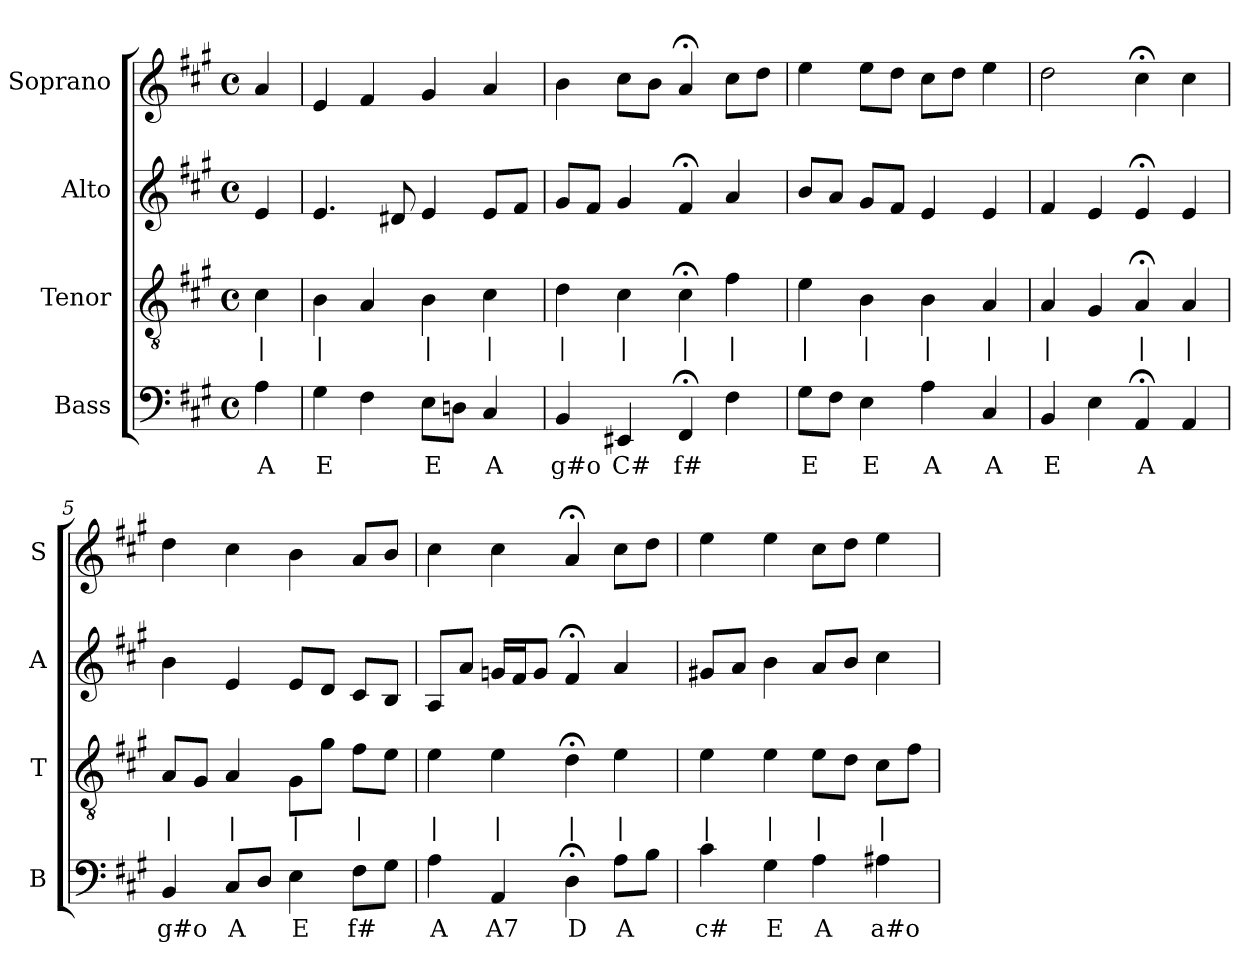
**kern	**text	**kern	**text	**kern	**kern
*part4	*part4	*part3	*part3	*part2	*part1
*staff4	*staff4	*staff3	*staff3	*staff2	*staff1
*I"Bass	*	*I"Tenor	*	*I"Alto	*I"Soprano
*I'B	*	*I'T	*	*I'A	*I'S
*clefF4	*	*clefGv2	*	*clefG2	*clefG2
*k[f#c#g#]	*	*k[f#c#g#]	*	*k[f#c#g#]	*k[f#c#g#]
*A:	*	*A:	*	*A:	*A:
*M4/4	*	*M4/4	*	*M4/4	*M4/4
*met(c)	*	*met(c)	*	*met(c)	*met(c)
*MM100	*	*MM100	*	*MM100	*MM100
=	=	=	=	=	=
4A	A	4c#	|	4e	4a
=1	=1	=1	=1	=1	=1
4G#	E	4B	|	4.e	4e
4F#	.	4A	.	.	4f#
.	.	.	.	8d#X	.
8EL	E	4B	|	4e	4g#
8DnJ	.	.	.	.	.
4C#	A	4c#	|	8eL	4a
.	.	.	.	8f#J	.
=2	=2	=2	=2	=2	=2
4BB	g#o	4d	|	8g#L	4b
.	.	.	.	8f#J	.
4EE#X	C#	4c#	|	4g#	8cc#L
.	.	.	.	.	8bJ
4FF#;<	f#	4c#;<	|	4f#;<	4a;<
4F#	.	4f#	|	4a	8cc#L
.	.	.	.	.	8ddJ
=3	=3	=3	=3	=3	=3
8G#L	E	4e	|	8bL	4ee
8F#J	.	.	.	8aJ	.
4E	E	4B	|	8g#L	8eeL
.	.	.	.	8f#J	8ddJ
4A	A	4B	|	4e	8cc#L
.	.	.	.	.	8ddJ
4C#	A	4A	|	4e	4ee
=4	=4	=4	=4	=4	=4
4BB	E	4A	|	4f#	2dd
4E	.	4G#	.	4e	.
4AA;<	A	4A;<	|	4e;<	4cc#;<
4AA	.	4A	|	4e	4cc#
=5	=5	=5	=5	=5	=5
4BB	g#o	8AL	|	4b	4dd
.	.	8G#J	.	.	.
8C#L	A	4A	|	4e	4cc#
8DJ	.	.	.	.	.
4E	E	8G#L	|	8eL	4b
.	.	8g#J	.	8dJ	.
8F#L	f#	8f#L	|	8c#L	8aL
8G#J	.	8eJ	.	8BJ	8bJ
=6	=6	=6	=6	=6	=6
4A	A	4e	|	8AL	4cc#
.	.	.	.	8aJ	.
4AA	A7	4e	|	16gnLL	4cc#
.	.	.	.	16f#J	.
.	.	.	.	8gJ	.
4D;<	D	4d;<	|	4f#;<	4a;<
8AL	A	4e	|	4a	8cc#L
8BJ	.	.	.	.	8ddJ
=7	=7	=7	=7	=7	=7
4c#	c#	4e	|	8g#XL	4ee
.	.	.	.	8aJ	.
4G#	E	4e	|	4b	4ee
4A	A	8eL	|	8aL	8cc#L
.	.	8dJ	.	8bJ	8ddJ
4A#X	a#o	8c#L	|	4cc#	4ee
.	.	8f#J	.	.	.
=	=	=	=	=	=
*-	*-	*-	*-	*-	*-
